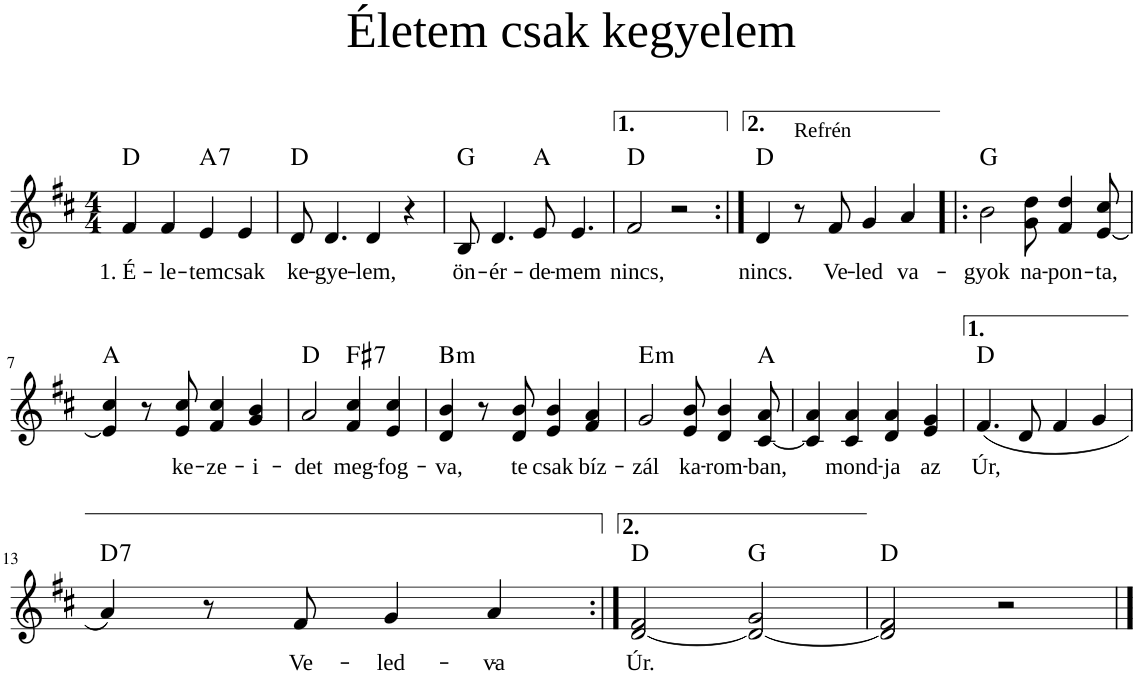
**kern	**text	**harte
*part1	*part1	*part1
*staff1	*staff1	*
*I"Voice	*	*
*clefG2	*	*
*k[f#c#]	*	*
*M4/4	*	*
=1	=1	=1
!	!LO:LY:b	!
4f#/	1. É-	D:maj
!	!LO:LY:b	!
4f#/	-le-	.
!	!LO:LY:b	!LO:H:kt=7
4e/	-tem	A:7
!	!LO:LY:b	!
4e/	csak	.
=2	=2	=2
!	!LO:LY:b	!
8d/	ke-	D:maj
!	!LO:LY:b	!
4.d/	-gye-	.
!	!LO:LY:b	!
4d/	-lem,	.
4r	.	.
=3	=3	=3
!	!LO:LY:b	!
8B/	ön-	G:maj
!	!LO:LY:b	!
4.d/	-ér-	.
!	!LO:LY:b	!
8e/	-de-	A:maj
!	!LO:LY:b	!
4.e/	-mem	.
=4	=4	=4
!	!LO:LY:b	!
2f#/	nincs,	D:maj
2r	.	.
=5:|!	=5:|!	=5:|!
!	!LO:LY:b	!
4d/	nincs.	D:maj
!LO:TX:a:t=Refrén	!	!
8r	.	.
!	!LO:LY:b	!
8f#/	Ve-	.
!	!LO:LY:b	!
4g/	-led	.
!	!LO:LY:b	!
4a/	va-	.
=6!|:	=6!|:	=6!|:
!	!LO:LY:b	!
2b\	-gyok	G:maj
!	!LO:LY:b	!
8g\ 8dd\	na-	.
!	!LO:LY:b	!
4f#/ 4dd/	-pon-	.
!	!LO:LY:b	!
[8e/ 8cc#/	-ta,	.
!!LO:LB:g=z
=7	=7	=7
4e/] 4cc#/	.	A:maj
8r	.	.
!	!LO:LY:b	!
8e/ 8cc#/	ke-	.
!	!LO:LY:b	!
4f#/ 4cc#/	-ze-	.
!	!LO:LY:b	!
4g/ 4b/	-i-	.
=8	=8	=8
!	!LO:LY:b	!
2a/	-det	D:maj
!	!LO:LY:b	!LO:H:kt=7
4f#/ 4cc#/	meg-	F#:7
!	!LO:LY:b	!
4e/ 4cc#/	-fog-	.
=9	=9	=9
!	!LO:LY:b	!LO:H:kt=m
4d/ 4b/	-va,	B:min
8r	.	.
!	!LO:LY:b	!
8d/ 8b/	te	.
!	!LO:LY:b	!
4e/ 4b/	csak	.
!	!LO:LY:b	!
4f#/ 4a/	bíz-	.
=10	=10	=10
!	!LO:LY:b	!LO:H:kt=m
2g/	-zál	E:min
!	!LO:LY:b	!
8e/ 8b/	ka-	.
!	!LO:LY:b	!
4d/ 4b/	-rom-	.
!	!LO:LY:b	!
[8c#/ 8a/	-ban,	A:maj
=11	=11	=11
4c#/] 4a/	.	.
!	!LO:LY:b	!
4c#/ 4a/	mond-	.
!	!LO:LY:b	!
4d/ 4a/	-ja	.
!	!LO:LY:b	!
4e/ 4g/	az	.
=12	=12	=12
!	!LO:LY:b	!
(4.f#/	Úr,	D:maj
8d/	.	.
4f#/	.	.
4g/	.	.
!!LO:LB:g=z
=13	=13	=13
!	!	!LO:H:kt=7
4a/)	.	D:7
8r	.	.
!	!LO:LY:b	!
8f#/	Ve-	.
!	!LO:LY:b	!
4g/	-led-	.
!	!LO:LY:b	!
4a/	-va-	.
=14:|!	=14:|!	=14:|!
!	!LO:LY:b	!
[2d/ 2f#/	-Úr.	D:maj
2d/_ 2g/	.	G:maj
=15	=15	=15
2d/] 2f#/	.	D:maj
2r	.	.
==	==	==
*-	*-	*-
